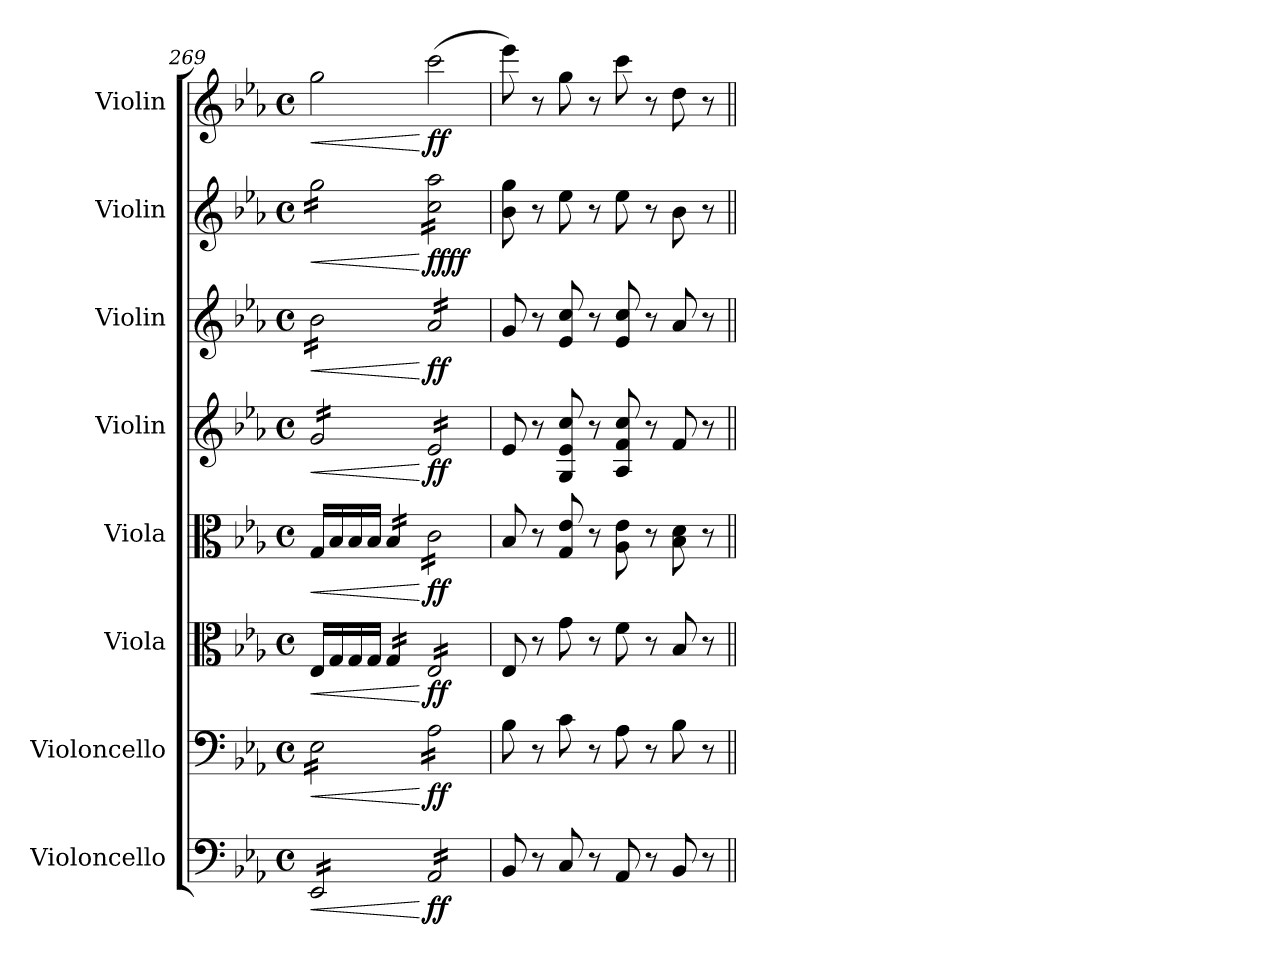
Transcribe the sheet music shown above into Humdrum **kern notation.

**kern	**dynam	**kern	**dynam	**kern	**dynam	**kern	**dynam	**kern	**dynam	**kern	**dynam	**kern	**dynam	**kern	**dynam
*part8	*part8	*part7	*part7	*part6	*part6	*part5	*part5	*part4	*part4	*part3	*part3	*part2	*part2	*part1	*part1
*staff8	*staff8	*staff7	*staff7	*staff6	*staff6	*staff5	*staff5	*staff4	*staff4	*staff3	*staff3	*staff2	*staff2	*staff1	*staff1
*I"Violoncello	*	*I"Violoncello	*	*I"Viola	*	*I"Viola	*	*I"Violin	*	*I"Violin	*	*I"Violin	*	*I"Violin	*
*I'Vc.	*	*I'Vc.	*	*I'Vla.	*	*I'Vla.	*	*I'Vln.	*	*I'Vln.	*	*I'Vln.	*	*I'Vln.	*
*clefF4	*	*clefF4	*	*clefC3	*	*clefC3	*	*clefG2	*	*clefG2	*	*clefG2	*	*clefG2	*
*k[b-e-a-]	*	*k[b-e-a-]	*	*k[b-e-a-]	*	*k[b-e-a-]	*	*k[b-e-a-]	*	*k[b-e-a-]	*	*k[b-e-a-]	*	*k[b-e-a-]	*
*M4/4	*	*M4/4	*	*M4/4	*	*M4/4	*	*M4/4	*	*M4/4	*	*M4/4	*	*M4/4	*
*met(c)	*	*met(c)	*	*met(c)	*	*met(c)	*	*met(c)	*	*met(c)	*	*met(c)	*	*met(c)	*
=269	=269	=269	=269	=269	=269	=269	=269	=269	=269	=269	=269	=269	=269	=269	=269
!	!LO:HP:b	!	!LO:HP:b	!	!LO:HP:b	!	!LO:HP:b	!	!LO:HP:b	!	!LO:HP:b	!	!LO:HP:b	!	!LO:HP:b
*tremolo	*	*	*	*	*	*	*	*	*	*	*	*	*	*	*
*	*	*tremolo	*	*	*	*	*	*	*	*	*	*	*	*	*
*	*	*	*	*	*	*	*	*tremolo	*	*	*	*	*	*	*
*	*	*	*	*	*	*	*	*	*	*tremolo	*	*	*	*	*
*	*	*	*	*	*	*	*	*	*	*	*	*tremolo	*	*	*
16EE-/LL	<	16E-\LL	<	16E-/LL	<	16G/LL	<	16g/LL	<	16b-\LL	<	16gg\LL	<	2gg\	<
16EE-/	.	16E-\	.	16G/	.	16B-/	.	16g/	.	16b-\	.	16gg\	.	.	.
16EE-/	.	16E-\	.	16G/	.	16B-/	.	16g/	.	16b-\	.	16gg\	.	.	.
16EE-/	.	16E-\	.	16G/JJ	.	16B-/JJ	.	16g/	.	16b-\	.	16gg\	.	.	.
*	*	*	*	*tremolo	*	*	*	*	*	*	*	*	*	*	*
*	*	*	*	*	*	*tremolo	*	*	*	*	*	*	*	*	*
16EE-/	.	16E-\	.	16G/LL	.	16B-/LL	.	16g/	.	16b-\	.	16gg\	.	.	.
16EE-/	.	16E-\	.	16G/	.	16B-/	.	16g/	.	16b-\	.	16gg\	.	.	.
16EE-/	.	16E-\	.	16G/	.	16B-/	.	16g/	.	16b-\	.	16gg\	.	.	.
16EE-/JJ	.	16E-\JJ	.	16G/JJ	.	16B-/JJ	.	16g/JJ	.	16b-\JJ	.	16gg\JJ	.	.	.
!	!LO:DY:n=1:b	!	!LO:DY:n=1:b	!	!LO:DY:n=1:b	!	!LO:DY:n=1:b	!	!LO:DY:n=1:b	!	!LO:DY:n=1:b	!	!LO:DY:n=1:b	!	!
!	!	!	!	!	!	!	!	!	!	!	!	!	!LO:DY:n=2:b	!	!LO:DY:n=1:b
16AA-/LL	[ ff	16A-\LL	[ ff	16E-/LL	[ ff	16c\LL	[ ff	16e-/LL	[ ff	16a-/LL	[ ff	(>16cc\ 16aa-\LL	[ ff ff	(>2ccc\	[ ff
16AA-/	.	16A-\	.	16E-/	.	16c\	.	16e-/	.	16a-/	.	(>16cc\ 16aa-\	.	.	.
16AA-/	.	16A-\	.	16E-/	.	16c\	.	16e-/	.	16a-/	.	(>16cc\ 16aa-\	.	.	.
16AA-/	.	16A-\	.	16E-/	.	16c\	.	16e-/	.	16a-/	.	(>16cc\ 16aa-\	.	.	.
16AA-/	.	16A-\	.	16E-/	.	16c\	.	16e-/	.	16a-/	.	(>16cc\ 16aa-\	.	.	.
16AA-/	.	16A-\	.	16E-/	.	16c\	.	16e-/	.	16a-/	.	(>16cc\ 16aa-\	.	.	.
16AA-/	.	16A-\	.	16E-/	.	16c\	.	16e-/	.	16a-/	.	(>16cc\ 16aa-\	.	.	.
16AA-/JJ	.	16A-\JJ	.	16E-/JJ	.	16c\JJ	.	16e-/JJ	.	16a-/JJ	.	16cc\ 16aa-\JJ	.	.	.
*	*	*	*	*	*	*	*	*	*	*	*	*Xtremolo	*	*	*
*	*	*	*	*	*	*	*	*	*	*Xtremolo	*	*	*	*	*
*	*	*	*	*	*	*	*	*Xtremolo	*	*	*	*	*	*	*
*	*	*	*	*	*	*Xtremolo	*	*	*	*	*	*	*	*	*
*	*	*	*	*Xtremolo	*	*	*	*	*	*	*	*	*	*	*
*	*	*Xtremolo	*	*	*	*	*	*	*	*	*	*	*	*	*
*Xtremolo	*	*	*	*	*	*	*	*	*	*	*	*	*	*	*
=270	=270	=270	=270	=270	=270	=270	=270	=270	=270	=270	=270	=270	=270	=270	=270
8BB-/	.	8B-\	.	8E-/	.	8B-/	.	8e-/	.	8g/	.	8b-\ 8gg\)	.	8eee-\)	.
8r	.	8r	.	8r	.	8r	.	8r	.	8r	.	8r	.	8r	.
8C/	.	8c\	.	8g\	.	8G/ 8e-/	.	8G/ 8e-/ 8cc/	.	8e-/ 8cc/	.	8ee-\	.	8gg\	.
8r	.	8r	.	8r	.	8r	.	8r	.	8r	.	8r	.	8r	.
8AA-/	.	8A-\	.	8f\	.	8A-\ 8e-\	.	8A-/ 8f/ 8cc/	.	8e-/ 8cc/	.	8ee-\	.	8ccc\	.
8r	.	8r	.	8r	.	8r	.	8r	.	8r	.	8r	.	8r	.
8BB-/	.	8B-\	.	8B-/	.	8B-\ 8d\	.	8f/	.	8a-/	.	8b-\	.	8dd\	.
8r	.	8r	.	8r	.	8r	.	8r	.	8r	.	8r	.	8r	.
=||	=||	=||	=||	=||	=||	=||	=||	=||	=||	=||	=||	=||	=||	=||	=||
*-	*-	*-	*-	*-	*-	*-	*-	*-	*-	*-	*-	*-	*-	*-	*-
